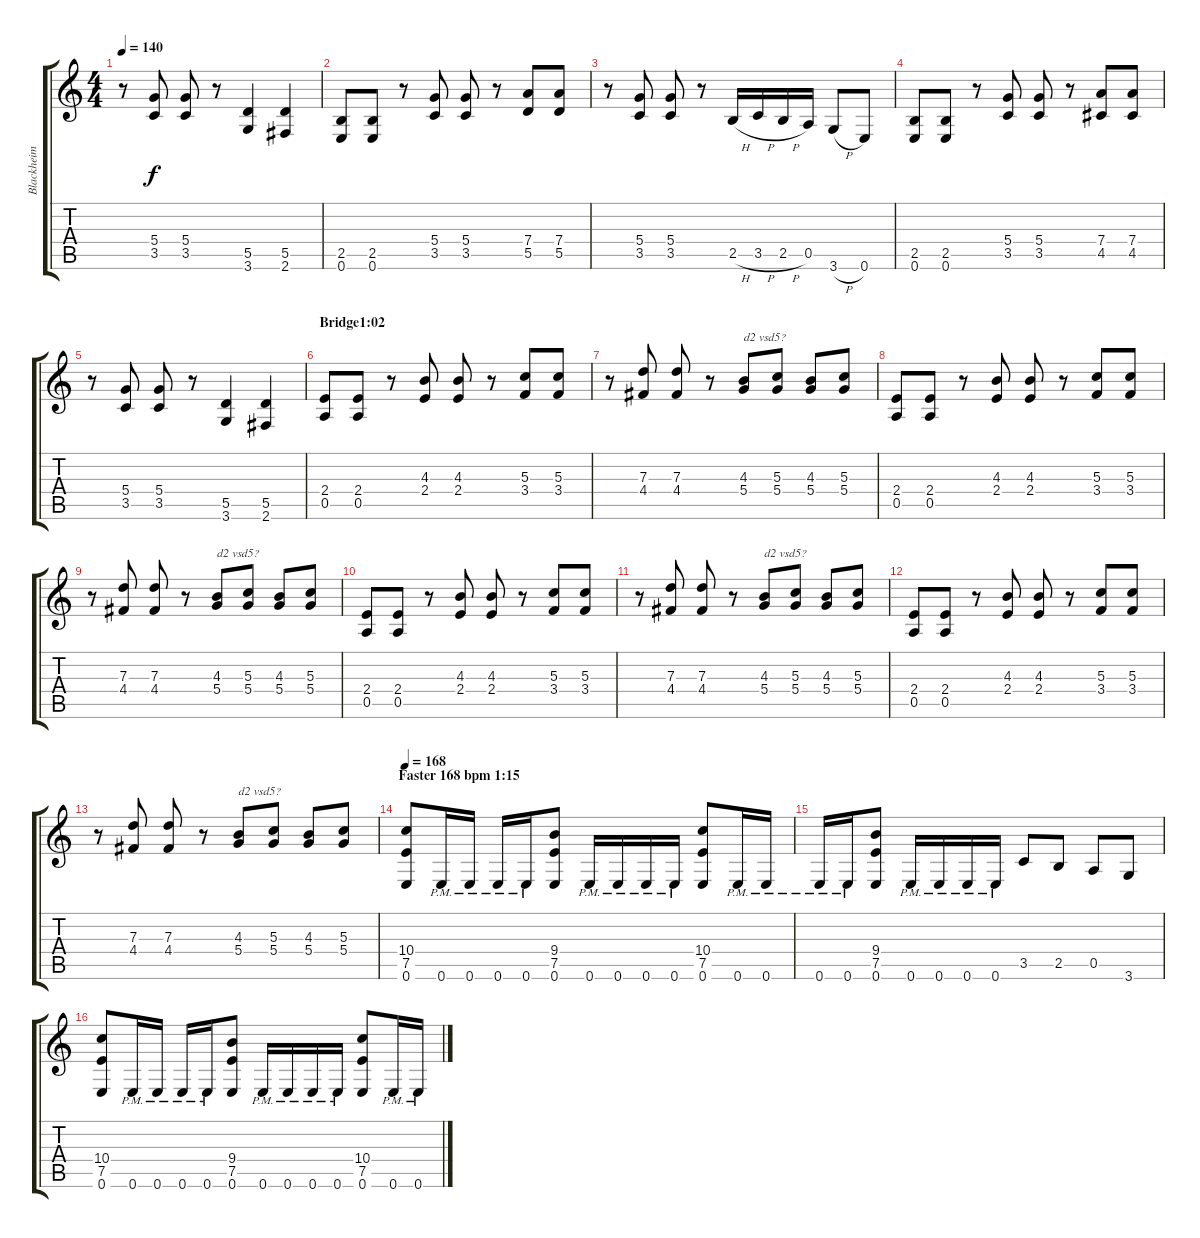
\track ("Blackheim" "Blackheim") {instrument distortionguitar}
\staff {score tabs}
\tuning (E4 B3 G3 D3 A2 E2) {hide}
\ts (4 4)
\tempo 140
\clef g2
\ks c
r.8{dy f} (5.4 3.5).8 (5.4 3.5).8 r.8 (5.5 3.6).4 (5.5 2.6).4 |
(2.5 0.6).8 (2.5 0.6).8 r.8 (5.4 3.5).8 (5.4 3.5).8 r.8 (7.4 5.5).8 (7.4 5.5).8 |
r.8 (5.4 3.5).8 (5.4 3.5).8 r.8 2.5{h}.16 3.5{h}.16 2.5{h}.16 0.5.16 3.6{h}.8 0.6.8 |
(2.5 0.6).8 (2.5 0.6).8 r.8 (5.4 3.5).8 (5.4 3.5).8 r.8 (7.4 4.5).8 (7.4 4.5).8 |
r.8 (5.4 3.5).8 (5.4 3.5).8 r.8 (5.5 3.6).4 (5.5 2.6).4 |
\section ("" "Bridge1:02")
(2.4 0.5).8 (2.4 0.5).8 r.8 (4.3 2.4).8 (4.3 2.4).8 r.8 (5.3 3.4).8 (5.3 3.4).8 |
r.8 (7.3 4.4).8 (7.3 4.4).8 r.8 (4.3 5.4).8{txt "d2 vsd5?"} (5.3 5.4).8 (4.3 5.4).8 (5.3 5.4).8 |
(2.4 0.5).8 (2.4 0.5).8 r.8 (4.3 2.4).8 (4.3 2.4).8 r.8 (5.3 3.4).8 (5.3 3.4).8 |
r.8 (7.3 4.4).8 (7.3 4.4).8 r.8 (4.3 5.4).8{txt "d2 vsd5?"} (5.3 5.4).8 (4.3 5.4).8 (5.3 5.4).8 |
(2.4 0.5).8 (2.4 0.5).8 r.8 (4.3 2.4).8 (4.3 2.4).8 r.8 (5.3 3.4).8 (5.3 3.4).8 |
r.8 (7.3 4.4).8 (7.3 4.4).8 r.8 (4.3 5.4).8{txt "d2 vsd5?"} (5.3 5.4).8 (4.3 5.4).8 (5.3 5.4).8 |
(2.4 0.5).8 (2.4 0.5).8 r.8 (4.3 2.4).8 (4.3 2.4).8 r.8 (5.3 3.4).8 (5.3 3.4).8 |
r.8 (7.3 4.4).8 (7.3 4.4).8 r.8 (4.3 5.4).8{txt "d2 vsd5?"} (5.3 5.4).8 (4.3 5.4).8 (5.3 5.4).8 |
\section ("" "Faster 168 bpm 1:15")
\tempo 168
(10.4 7.5 0.6).8 0.6{pm}.16 0.6{pm}.16 0.6{pm}.16 0.6{pm}.16 (9.4 7.5 0.6).8 0.6{pm}.16 0.6{pm}.16 0.6{pm}.16 0.6{pm}.16 (10.4 7.5 0.6).8 0.6{pm}.16 0.6{pm}.16 |
0.6{pm}.16 0.6{pm}.16 (9.4 7.5 0.6).8 0.6{pm}.16 0.6{pm}.16 0.6{pm}.16 0.6{pm}.16 3.5.8 2.5.8 0.5.8 3.6.8 |
(10.4 7.5 0.6).8 0.6{pm}.16 0.6{pm}.16 0.6{pm}.16 0.6{pm}.16 (9.4 7.5 0.6).8 0.6{pm}.16 0.6{pm}.16 0.6{pm}.16 0.6{pm}.16 (10.4 7.5 0.6).8 0.6{pm}.16 0.6{pm}.16
